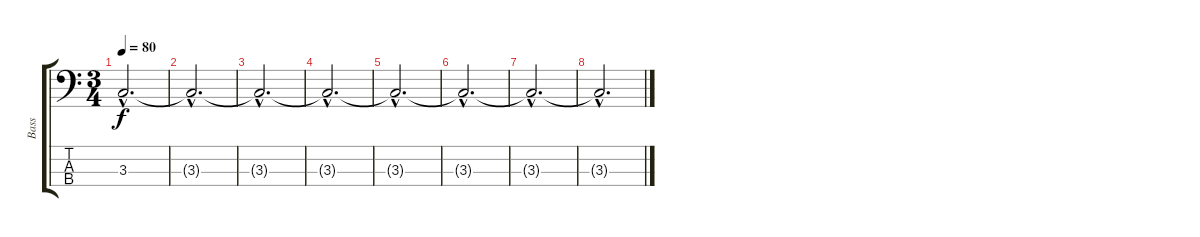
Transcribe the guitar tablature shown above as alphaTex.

\track ("Bass" "Bass") {instrument electricbassfinger}
\staff {score tabs}
\tuning (G2 D2 A1 E1) {hide}
\ts (3 4)
\tempo 80
\clef f4
\ks c
3.3{hac}.2{d dy f} |
3.3{hac t}.2{d} |
3.3{hac t}.2{d} |
3.3{hac t}.2{d} |
3.3{hac t}.2{d} |
3.3{hac t}.2{d} |
3.3{hac t}.2{d} |
3.3{hac t}.2{d}
